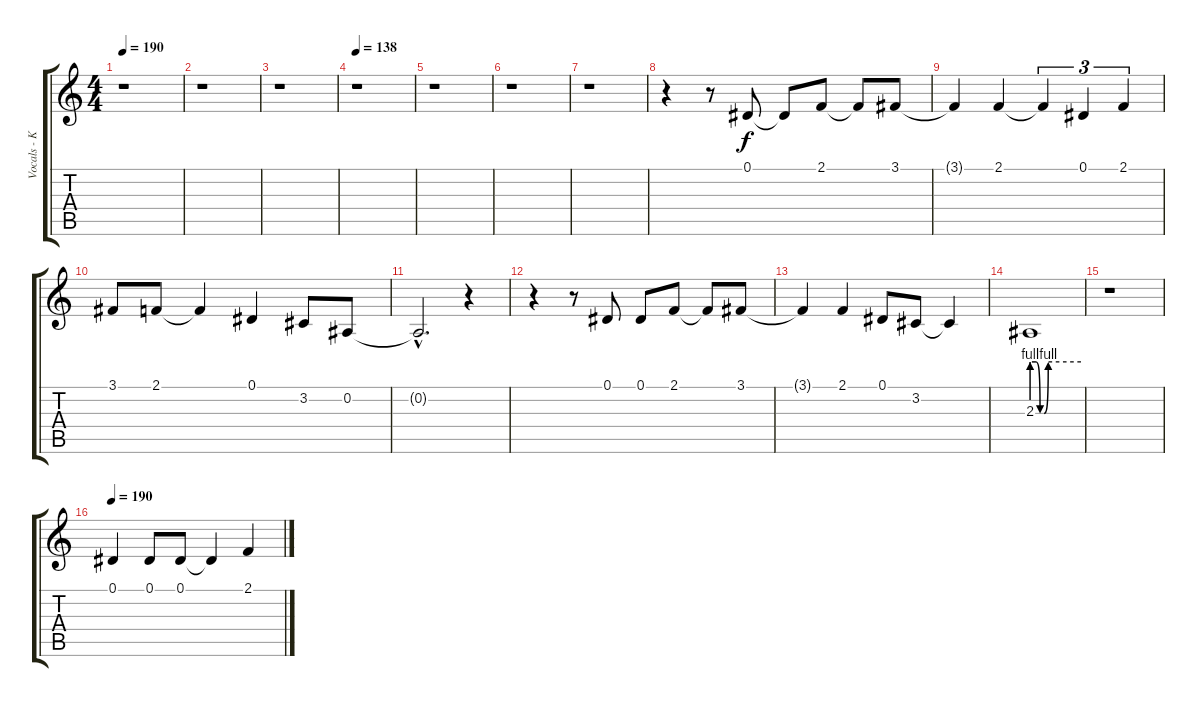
\track ("Vocals - Kai Hansen" "Vocals - K") {instrument choiraahs}
\staff {score tabs}
\tuning (Eb4 Bb3 Gb3 Db3 Ab2 Eb2) {hide}
\ts (4 4)
\tempo 190
\clef g2
\ks c
r.1{dy f} |
r.1 |
r.1 |
\tempo 138
r.1 |
r.1 |
r.1 |
r.1 |
\section ("" "")
r.4 r.8 0.1.8 0.1{t}.8 2.1.8 2.1{t}.8 3.1.8 |
3.1{t}.4 2.1.4 2.1{t}.4{tu (3 2)} 0.1.4{tu (3 2)} 2.1.4{tu (3 2)} |
3.1.8 2.1.8 2.1{t}.4 0.1.4 3.2.8 0.2.8 |
0.2{hac t}.2{d} r.4 |
r.4 r.8 0.1.8 0.1.8 2.1.8 2.1{t}.8 3.1.8 |
3.1{t}.4 2.1.4 0.1.8 3.2.8 3.2{t}.4 |
2.3{be (custom 0 4 5 4 10 0 15 0 20 4 60 4)}.1 |
r.1 |
\tempo 190
0.1.4 0.1.8 0.1.8 0.1{t}.4 2.1.4
